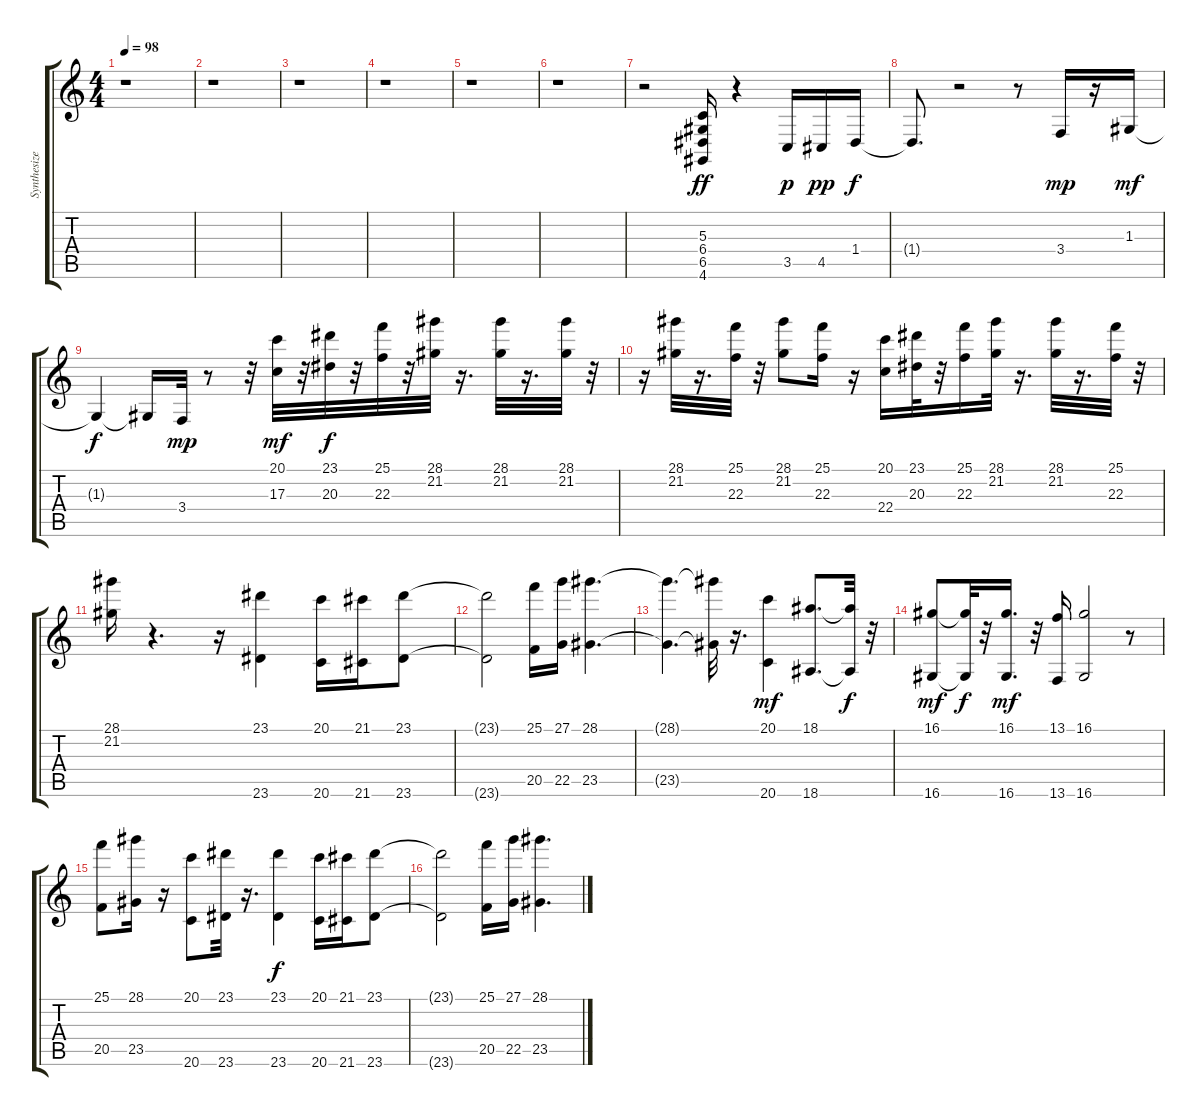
\track ("Synthesizer" "Synthesize") {instrument stringensemble1}
\staff {score tabs}
\tuning (E4 B3 G3 D3 A2 E2) {hide}
\ts (4 4)
\tempo 98
\clef g2
\ks c
r.1{dy ff} |
r.1 |
r.1 |
r.1 |
r.1 |
r.1 |
r.2 (5.3 6.4 6.5 4.6).16 r.4 3.5.16{dy p} 4.5.16{dy pp} 1.4.16{dy f} |
1.4{t}.8{d} r.2 r.8 3.4.16{dy mp} r.16 1.3.16{dy mf} |
1.3{t}.4{dy f} 1.3{t}.16 3.4.32{dy mp} r.8 r.32 (20.1 17.3).32{dy mf} r.32 (23.1 20.3).32{dy f} r.32 (25.1 22.3).32 r.32 (28.1 21.2).32 r.16{d} (28.1 21.2).32 r.16{d} (28.1 21.2).32 r.32 |
r.16 (28.1 21.2).32 r.16{d} (25.1 22.3).32 r.32 (28.1 21.2).8 (25.1 22.3).16 r.16 (20.1 22.4).16 (23.1 20.3).32 r.32 (25.1 22.3).16 (28.1 21.2).32 r.16{d} (28.1 21.2).32 r.16{d} (25.1 22.3).32 r.32 |
(28.1 21.2).16 r.4{d} r.16 (23.1 23.6).4 (20.1 20.6).16 (21.1 21.6).16 (23.1 23.6).8 |
(23.1{t} 23.6{t}).2 (25.1 20.5).16 (27.1 22.5).16 (28.1 23.5).4{d} |
(28.1{t} 23.5{t}).4{d} (28.1{t} 23.5{t}).32 r.16{d} (20.1 20.6).4{dy mf} (18.1 18.6).8{d} (18.1{t} 18.6{t}).32{dy f} r.32 |
(16.1 16.6).8{dy mf} (16.1{t} 16.6{t}).32{dy f} r.32 (16.1 16.6).16{d dy mf} r.32 (13.1 13.6).16 (16.1 16.6).2 r.8 |
(25.1 20.5).8 (28.1 23.5).16 r.16 (20.1 20.6).8 (23.1 23.6).32 r.16{d} (23.1 23.6).4{dy f} (20.1 20.6).16 (21.1 21.6).16 (23.1 23.6).8 |
(23.1{t} 23.6{t}).2 (25.1 20.5).16 (27.1 22.5).16 (28.1 23.5).4{d}
